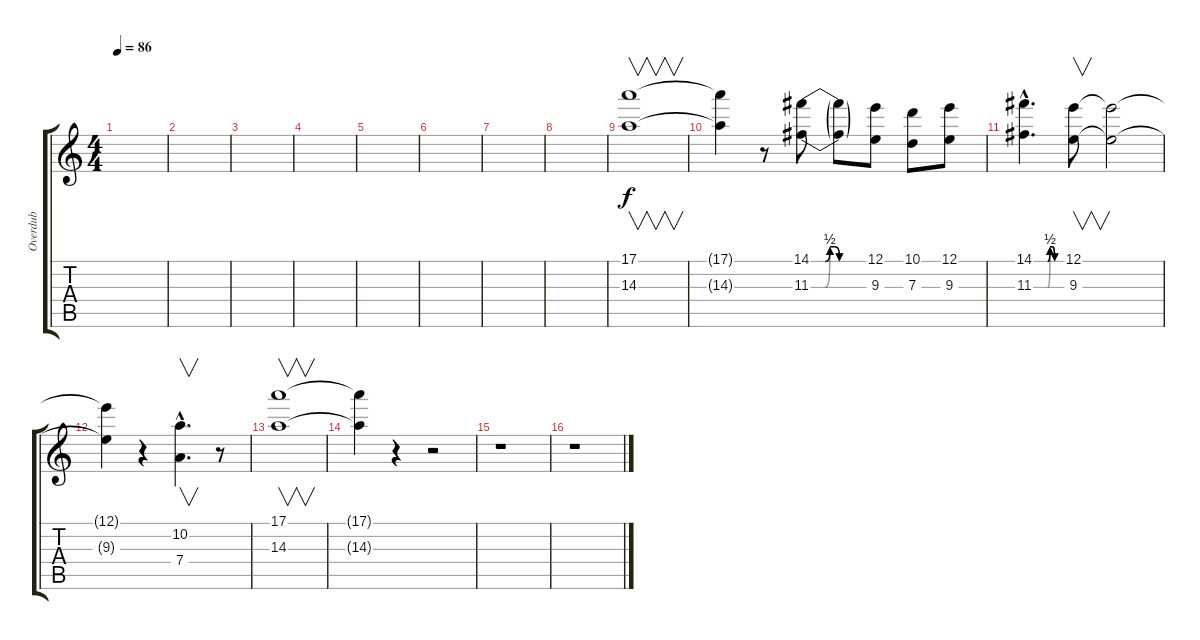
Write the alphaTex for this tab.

\track ("Overdub" "Overdub") {instrument electricguitarjazz}
\staff {score tabs}
\tuning (E4 B3 G3 D3 A2 E2) {hide}
\ts (4 4)
\tempo 86
\clef g2
\ks c
|
|
|
|
|
|
|
|
(17.1 14.3).1{v} |
(17.1{t} 14.3{t}).4 r.8 (14.1{be (custom 0 0 15 0 20 2 25 2 30 0 45 0 60 0)} 11.3{be (custom 0 0 15 0 20 2 25 2 30 0 45 0 60 0)}).8 (14.1{t} 11.3{t}).8 (12.1 9.3).8 (10.1 7.3).8 (12.1 9.3).8 |
(14.1{be (custom 0 0 30 0 35 2 40 2 45 0 60 0) hac} 11.3{be (custom 0 0 30 0 35 2 40 2 45 0 60 0) hac}).4{d} (12.1 9.3).8{v} (12.1{t} 9.3{t}).2 |
(12.1{t} 9.3{t}).4 r.4 (10.2{hac} 7.4{hac}).4{v d} r.8 |
(17.1 14.3).1{v} |
(17.1{t} 14.3{t}).4 r.4 r.2 |
r.1 |
r.1
